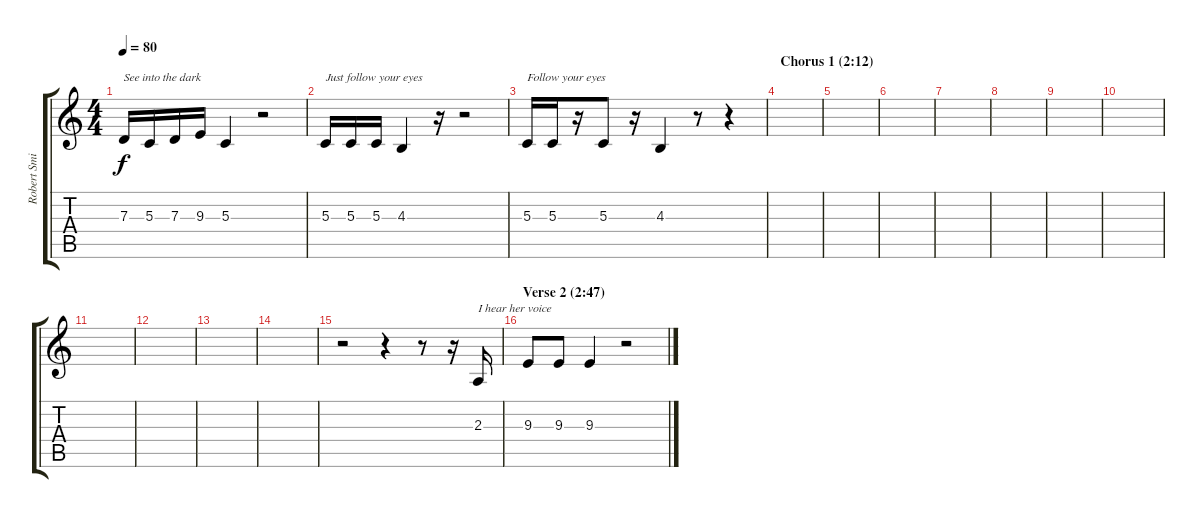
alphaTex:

\track ("Robert Smith (voice)" "Robert Smi") {instrument flute}
\staff {score tabs}
\tuning (E4 B3 G3 D3 A2 E2) {hide}
\ts (4 4)
\tempo 80
\clef g2
\ks c
7.3.16{txt "See into the dark" dy f} 5.3.16 7.3.16 9.3.16 5.3.4 r.2 |
5.3.16{txt "Just follow your eyes"} 5.3.16 5.3.16 4.3.4 r.16 r.2 |
5.3.16{txt "Follow your eyes"} 5.3.16 r.16 5.3.8 r.16 4.3.4 r.8 r.4 |
\section ("" "Chorus 1 (2:12)")
|
|
|
|
|
|
|
|
|
|
|
r.2 r.4 r.8 r.16 2.3.16{txt "I hear her voice"} |
\section ("" "Verse 2 (2:47)")
9.3.8 9.3.8 9.3.4 r.2
